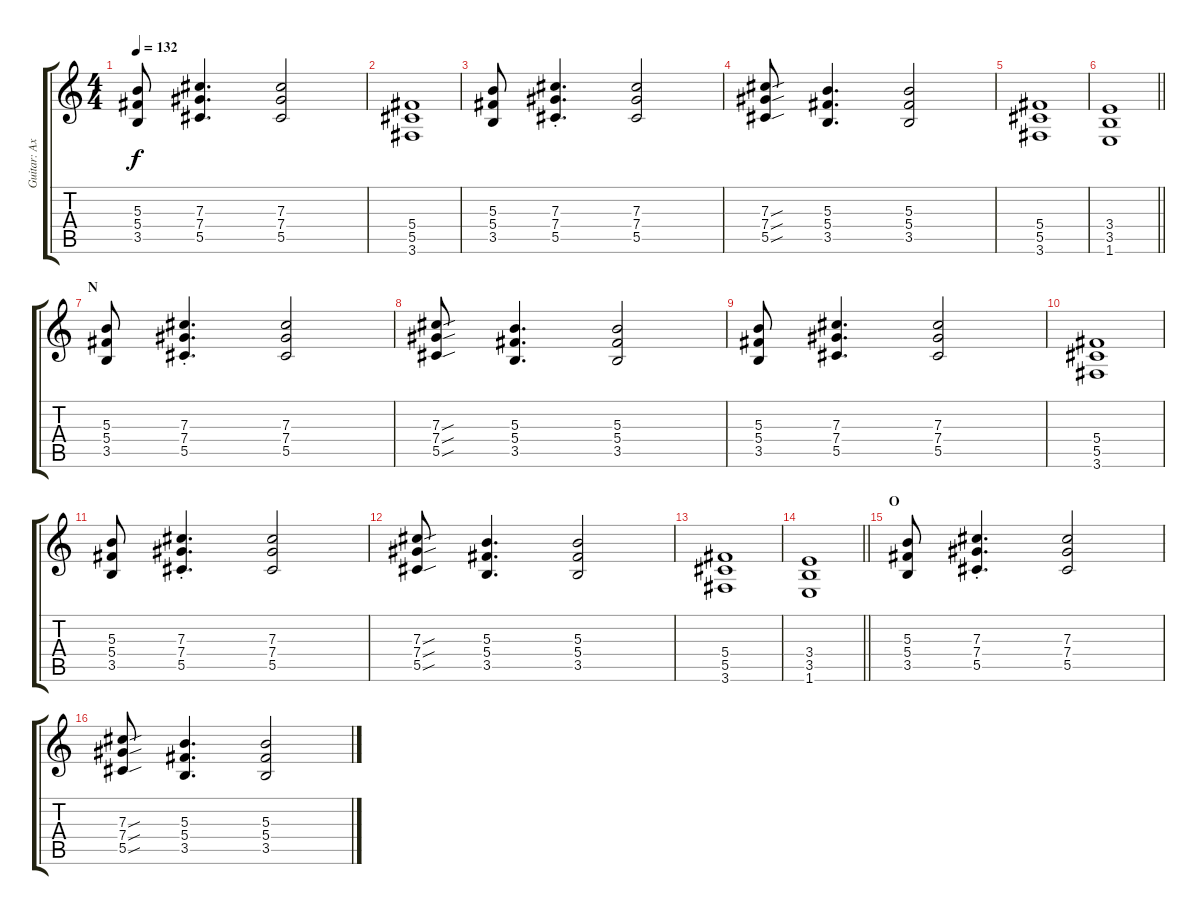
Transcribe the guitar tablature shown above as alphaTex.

\track ("Guitar: Axel" "Guitar: Ax") {instrument overdrivenguitar}
\staff {score tabs}
\tuning (Eb4 Bb3 Gb3 Db3 Ab2 Eb2) {hide}
\ts (4 4)
\tempo 132
\clef g2
\ks c
(5.3 5.4 3.5).8{dy f} (7.3 7.4 5.5).4{d} (7.3 7.4 5.5).2 |
(5.4 5.5 3.6).1 |
(5.3 5.4 3.5).8 (7.3{st} 7.4{st} 5.5{st}).4{d} (7.3 7.4 5.5).2 |
(7.3{sou} 7.4{sou} 5.5{sou}).8 (5.3 5.4 3.5).4{d} (5.3 5.4 3.5).2 |
(5.4 5.5 3.6).1 |
\barLineRight lightlight
(3.4 3.5 1.6).1 |
\section ("" "N")
(5.3 5.4 3.5).8 (7.3{st} 7.4{st} 5.5{st}).4{d} (7.3 7.4 5.5).2 |
(7.3{sou} 7.4{sou} 5.5{sou}).8 (5.3 5.4 3.5).4{d} (5.3 5.4 3.5).2 |
(5.3 5.4 3.5).8 (7.3 7.4 5.5).4{d} (7.3 7.4 5.5).2 |
(5.4 5.5 3.6).1 |
(5.3 5.4 3.5).8 (7.3{st} 7.4{st} 5.5{st}).4{d} (7.3 7.4 5.5).2 |
(7.3{sou} 7.4{sou} 5.5{sou}).8 (5.3 5.4 3.5).4{d} (5.3 5.4 3.5).2 |
(5.4 5.5 3.6).1 |
\barLineRight lightlight
(3.4 3.5 1.6).1 |
\section ("" "O")
(5.3 5.4 3.5).8 (7.3{st} 7.4{st} 5.5{st}).4{d} (7.3 7.4 5.5).2 |
(7.3{sou} 7.4{sou} 5.5{sou}).8 (5.3 5.4 3.5).4{d} (5.3 5.4 3.5).2
